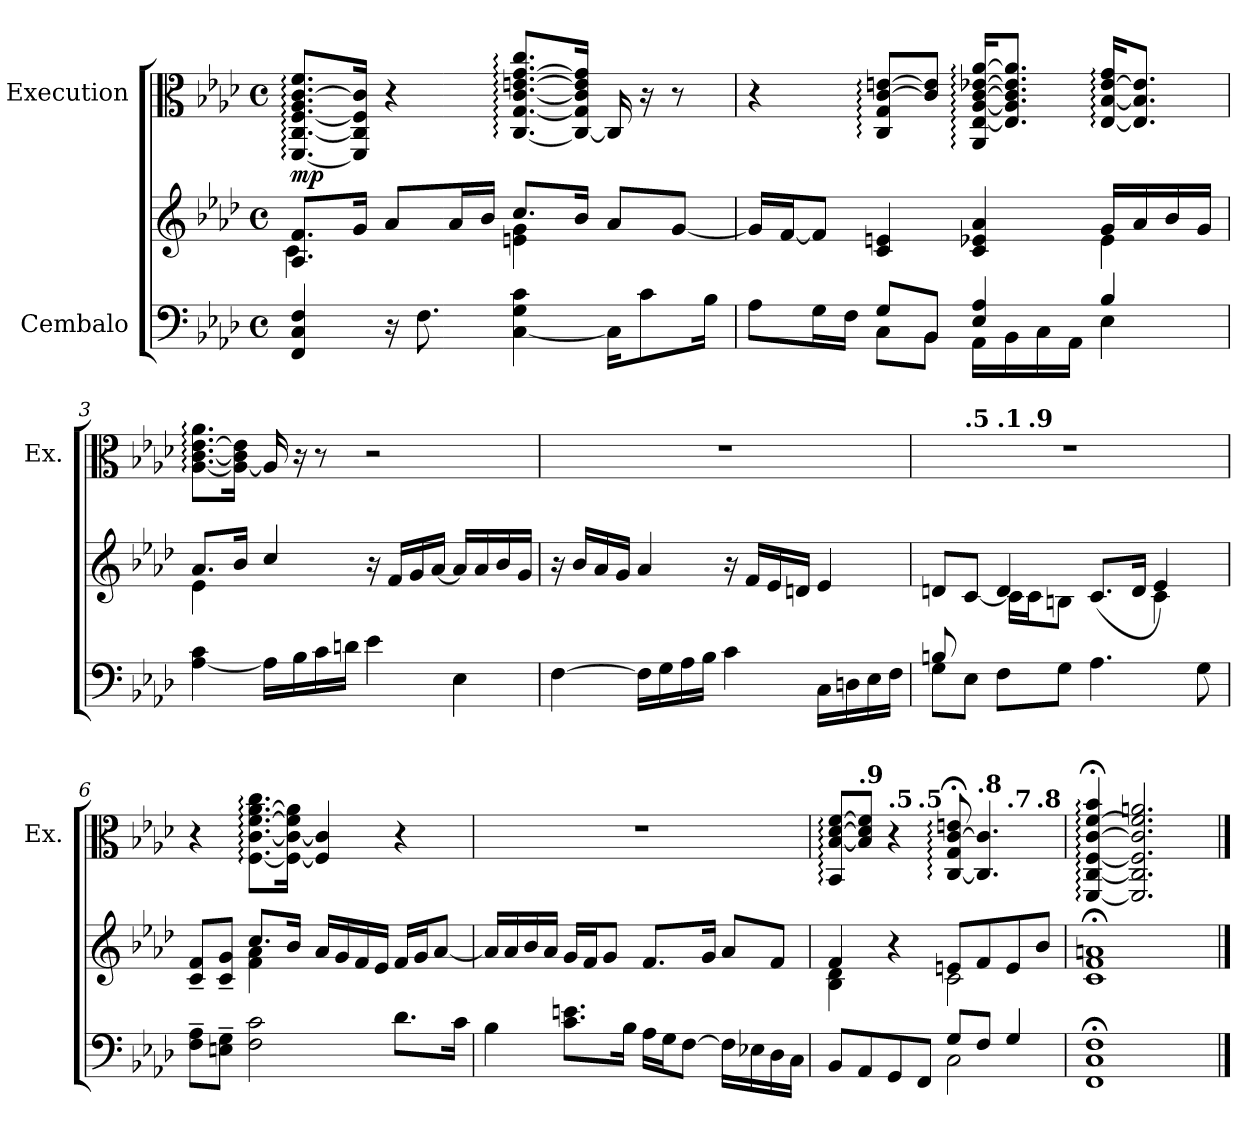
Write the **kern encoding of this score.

**kern	**kern	**kern	**dynam
*part2	*part2	*part1	*part1
*staff3	*staff2	*staff1	*staff1
*I"Cembalo	*	*I"Execution	*
*	*	*I'Ex.	*
*clefF4	*clefG2	*clefC3	*
*k[b-e-a-d-]	*k[b-e-a-d-]	*k[b-e-a-d-]	*
*M4/4	*M4/4	*M4/4	*
*met(c)	*met(c)	*met(c)	*
*MM43	*MM43	*MM43	*
=1	=1	=1	=1
*	*^	*	*
!	!	!	!	!LO:DY:b
4FF/ 4C/ 4F/	8.A-/ 8.f/L	4c!\	[8.FF:/ [8.C:/ [8.F:/ 8.A-:/ [8.c:/ 8.f:/L	mp
.	16g/Jk	.	16FF]/ 16C]/ 16F]/ 16c]/Jk	.
16r	8a-/L	4ryy	4r	.
8.F\	.	.	.	.
.	16a-/L	.	.	.
.	16b-/JJ	.	.	.
[4C\ 4G!\ 4c!\	8.cc/L	4en\ 4g\	[8.C:/ [8.G:/ [8.c:/ [8.en:/ [8.g:/ 8.cc:/L	.
.	16b-/Jk	.	16C_/ 16G]/ 16c]/ 16e]/ 16g]/Jk	.
16C\KL]	8a-/L	4ryy	16C/]	.
8c\	.	.	16r	.
.	[8g/J	.	8r	.
16B-\Jk	.	.	.	.
=2	=2	=2	=2	=2
*^	*	*	*	*
8A-\L	4ryy	16g/LL]	2.ryy	4r	.
.	.	[16f/J	.	.	.
16G\L	.	8f/J]	.	.	.
16F\JJ	.	.	.	.	.
8G/L	8C\L	4c/ 4en/	.	8C:/ 8G:/ [8c:/ [8en:/L	.
8BB-/J	8BB-\J	.	.	8c]/ 8e]/J	.
4E-/ 4A-/	16AA-\LL	4c/ 4e-X/ 4a-/	.	16AA-:/ [16E-:/ [16A-:/ [16c:/ [16e-X:/ [16a-:/KL	.
.	16BB-\	.	.	8.E-]/ 8.A-]/ 8.c]/ 8.e-]/ 8.a-]/J	.
.	16C\	.	.	.	.
.	16AA-\JJ	.	.	.	.
4B-!/	4E-\	16g/LL	4e-!\	[16E-:/ [16B-:/ [16e-:/ 16g:/KL	.
.	.	16a-/	.	8.E-]/ 8.B-]/ 8.e-]/J	.
.	.	16b-/	.	.	.
.	.	16g/JJ	.	.	.
*v	*v	*	*	*	*
!!LO:LB:g=z
=3	=3	=3	=3	=3
[4A-\ 4c\	8.a-/L	4e-!\	[8.A-:\ [8.c:\ [8.e-:\ 8.a-:\L	.
.	16b-/Jk	.	16A-_\ 16c]\ 16e-]\Jk	.
16A-\LL]	4cc/	2.ryy	16A-/]	.
16B-\	.	.	16r	.
16c\	.	.	8r	.
16dn\JJ	.	.	.	.
4e-\	16r	.	2r	.
.	16f/LL	.	.	.
.	16g/	.	.	.
.	[16a-/JJ	.	.	.
4E-\	16a-/LL]	.	.	.
.	16a-/	.	.	.
.	16b-/	.	.	.
.	16g/JJ	.	.	.
*	*v	*v	*	*
=4	=4	=4	=4
[4F\	16r	1r	.
.	16b-/LL	.	.
.	16a-/	.	.
.	16g/JJ	.	.
16F\LL]	4a-/	.	.
16G\	.	.	.
16A-\	.	.	.
16B-\JJ	.	.	.
4c\	16r	.	.
.	16f/LL	.	.
.	16e-/	.	.
.	16dn/JJ	.	.
16C\LL	4e-/	.	.
16Dn\	.	.	.
16E-\	.	.	.
16F\JJ	.	.	.
=5	=5	=5	=5
*	*	*MM43	*
*^	*^	*^	*
*	*	*	*	*	*^	*
*	*	*	*	*	*	*^	*
*	*	*	*	*	*	*	*^	*
8Bn/L	8G\L	8dn/L	8ryy	1r	8ryy	4ryy	4ryy	2ryy	.
*	*	*	*	*MM42	*	*	*	*	*
!	!	!	!	!	!LO:TX:a:B:t=.5	!	!	!	!
2..ryy	8E-\J	8c/J	[8c\J	.	2..ryy	.	.	.	.
*	*	*	*	*MM40	*	*	*	*	*
!	!	!	!	!	!	!LO:TX:a:B:t=.1	!	!	!
.	8F\L	4d/	16c\LL]	.	.	2.ryy	16ryy	.	.
*	*	*	*	*MM37	*	*	*	*	*
!	!	!	!	!	!	!	!LO:TX:a:B:t=.9	!	!
.	.	.	16c\J	.	.	.	2ryy	.	.
.	8G\J	.	8Bn\J	.	.	.	.	.	.
*	*	*	*	*MM43	*	*	*	*	*
.	4.A-\	(<8.c/L	4ryy	.	.	.	.	2ryy	.
.	.	16d/Jk	.	.	.	.	.	.	.
.	.	4e-/)	4c!\	.	.	.	.	.	.
.	.	.	.	.	.	.	8.ryy	.	.
.	8G\	.	.	.	.	.	.	.	.
*v	*v	*	*	*v	*v	*v	*v	*v	*
!!LO:LB:g=z
=6	=6	=6	=6	=6
8F\~ 8A-!\~L	8c/~ 8f/~L	4ryy	4r	.
8En\~ 8G\~J	8c/~ 8g/~J	.	.	.
2F\ 2c\	8.cc/L	4f\ 4a-\	[8.F:\ [8.c:\ [8.f:\ [8.a-:\ 8.cc:\L	.
.	16b-/Jk	.	16F_\ 16c_\ 16f]\ 16a-]\Jk	.
.	16a-/LL	2ryy	4F/] 4c/]	.
.	16g/	.	.	.
.	16f/	.	.	.
.	16e-/JJ	.	.	.
8.d-\L	16f/LL	.	4r	.
.	16g/J	.	.	.
.	[8a-/J	.	.	.
16c\Jk	.	.	.	.
*	*v	*v	*	*
=7	=7	=7	=7
4B-\	16a-/LL]	1r	.
.	16a-/	.	.
.	16b-/	.	.
.	16a-/JJ	.	.
8.c\ 8.en\L	16g/LL	.	.
.	16f/J	.	.
.	8g/J	.	.
16B-\Jk	.	.	.
16A-\LL	8.f/L	.	.
16G\J	.	.	.
[8F\J	.	.	.
.	16g/Jk	.	.
16F\LL]	8a-/L	.	.
16E-X\	.	.	.
16D-\	8f/J	.	.
16C\JJ	.	.	.
=8	=8	=8	=8
*	*	*MM43	*
*^	*^	*^	*
*	*	*	*	*	*^	*
8BB-/L	2ryy	4f/	4B-\ 4d-\	8BB-:/ [8B-:/ [8d-:/ [8f:/L	4.ryy	2.ryy	.
*	*	*	*	*MM42	*	*	*
!	!	!	!	!LO:TX:a:B:t=.9	!	!	!
8AA-/	.	.	.	8B-]/ 8d-]/ 8f]/J	.	.	.
*	*	*	*	*MM42	*	*	*
!	!	!	!	!LO:TX:a:B:t=.5	!	!	!
8GG/	.	4r	4ryy	4r	.	.	.
*	*	*	*	*MM41	*	*	*
!	!	!	!	!	!LO:TX:a:B:t=.5	!	!
8FF/J	.	.	.	.	2ryy	.	.
*	*	*	*	*MM40	*	*	*
8G/L	2C\	8en/L	2c\	[8C/;<: 8G/;<: [8c/;<: 8en/;<:	.	.	.
*	*	*	*	*MM37	*	*	*
!	!	!	!	!LO:TX:a:B:t=.8	!	!	!
8F/J	.	8f/	.	4.C/] 4.c/]	.	.	.
*	*	*	*	*MM34	*	*	*
!	!	!	!	!	!	!LO:TX:a:B:t=.7	!
4G/	.	8e/	.	.	.	4ryy	.
*	*	*	*	*MM30	*	*	*
!	!	!	!	!	!LO:TX:a:B:t=.8	!	!
.	.	8b-/J	.	.	8ryy	.	.
*v	*v	*	*	*v	*v	*v	*
*	*v	*v	*	*
=9	=9	=9	=9
*	*	*MM26	*
1FF;< 1C!;< 1F!;<	1c;< 1f;< 1an;<	[4FF/;<: [4C/;<: [4F/;<: [4c/;<: [4f/;<: 4b-/;<:	.
.	.	2.FF/] 2.C/] 2.F/] 2.c/] 2.f/] 2.an/	.
==	==	==	==
*-	*-	*-	*-
